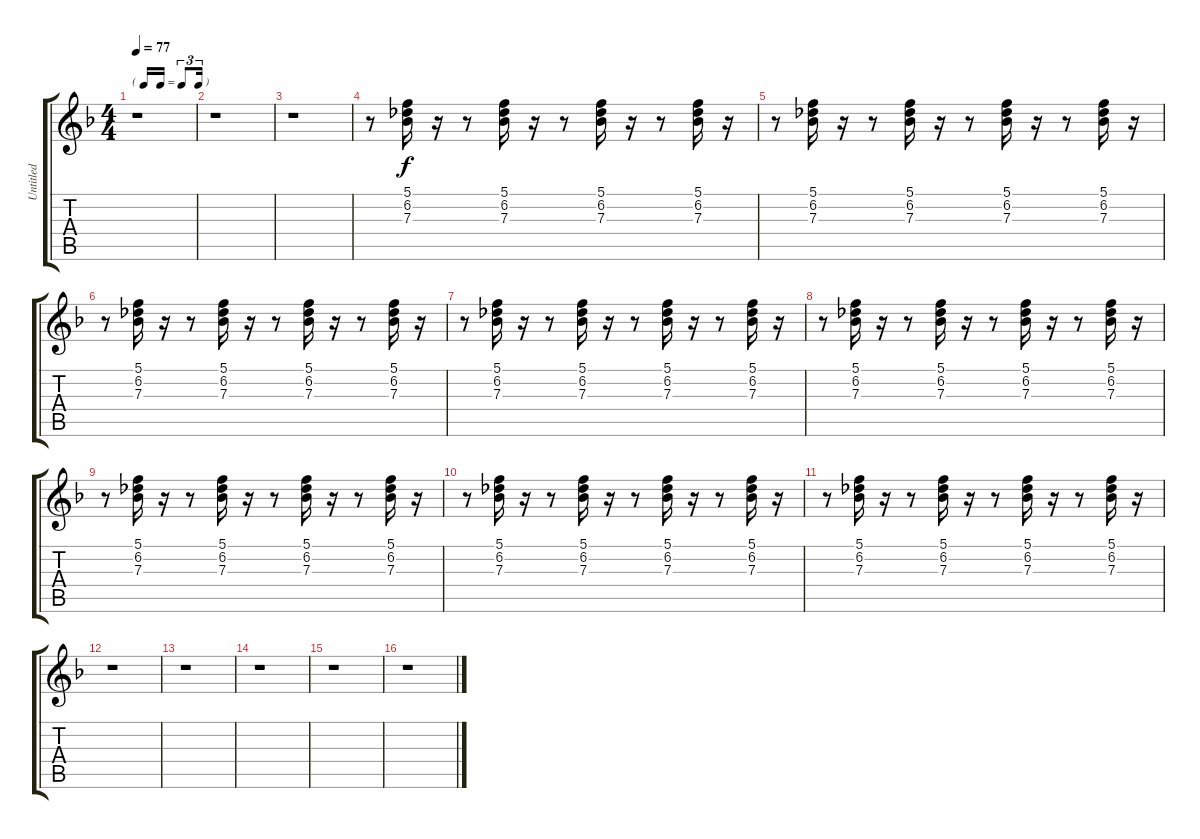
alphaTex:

\track ("Untitled" "Untitled") {instrument distortionguitar}
\staff {score tabs}
\tuning (C4 G3 Eb3 Bb2 F2 C2) {hide}
\ts (4 4)
\tf triplet16th
\tempo 77
\clef g2
\ks f
r.1{dy f} |
r.1 |
r.1 |
r.8 (5.1 6.2 7.3).16 r.16 r.8 (5.1 6.2 7.3).16 r.16 r.8 (5.1 6.2 7.3).16 r.16 r.8 (5.1 6.2 7.3).16 r.16 |
r.8 (5.1 6.2 7.3).16 r.16 r.8 (5.1 6.2 7.3).16 r.16 r.8 (5.1 6.2 7.3).16 r.16 r.8 (5.1 6.2 7.3).16 r.16 |
r.8 (5.1 6.2 7.3).16 r.16 r.8 (5.1 6.2 7.3).16 r.16 r.8 (5.1 6.2 7.3).16 r.16 r.8 (5.1 6.2 7.3).16 r.16 |
r.8 (5.1 6.2 7.3).16 r.16 r.8 (5.1 6.2 7.3).16 r.16 r.8 (5.1 6.2 7.3).16 r.16 r.8 (5.1 6.2 7.3).16 r.16 |
r.8 (5.1 6.2 7.3).16 r.16 r.8 (5.1 6.2 7.3).16 r.16 r.8 (5.1 6.2 7.3).16 r.16 r.8 (5.1 6.2 7.3).16 r.16 |
r.8 (5.1 6.2 7.3).16 r.16 r.8 (5.1 6.2 7.3).16 r.16 r.8 (5.1 6.2 7.3).16 r.16 r.8 (5.1 6.2 7.3).16 r.16 |
r.8 (5.1 6.2 7.3).16 r.16 r.8 (5.1 6.2 7.3).16 r.16 r.8 (5.1 6.2 7.3).16 r.16 r.8 (5.1 6.2 7.3).16 r.16 |
r.8 (5.1 6.2 7.3).16 r.16 r.8 (5.1 6.2 7.3).16 r.16 r.8 (5.1 6.2 7.3).16 r.16 r.8 (5.1 6.2 7.3).16 r.16 |
r.1 |
r.1 |
r.1 |
r.1 |
r.1
